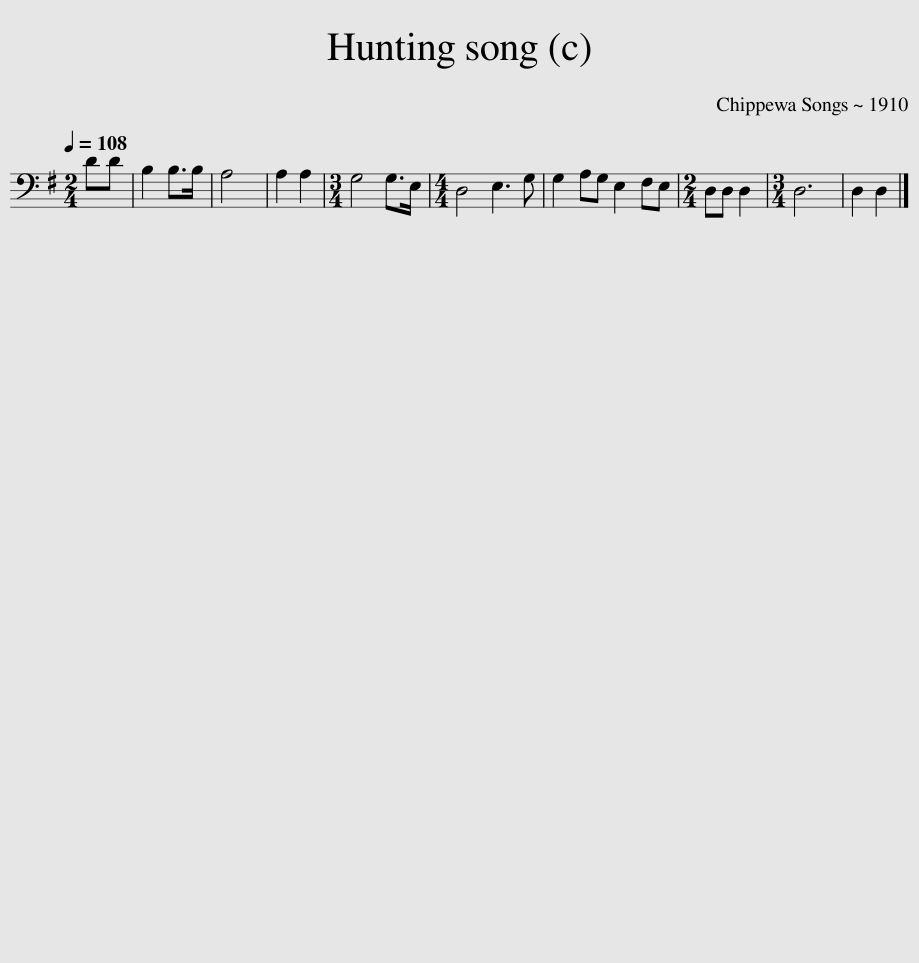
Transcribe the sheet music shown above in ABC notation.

X:1
L:1/8
Q:1/4=108
M:2/4
I:linebreak $
K:G
V:1 bass
V:1
 DD | B,2 B,>B, | A,4 | A,2 A,2 |[M:3/4] G,4 G,>E, | %5
[M:4/4] D,4 E,3 G, | G,2 A,G, E,2 F,E, |[M:2/4] D,D, D,2 |[M:3/4] D,6 | D,2 D,2 |] %10
